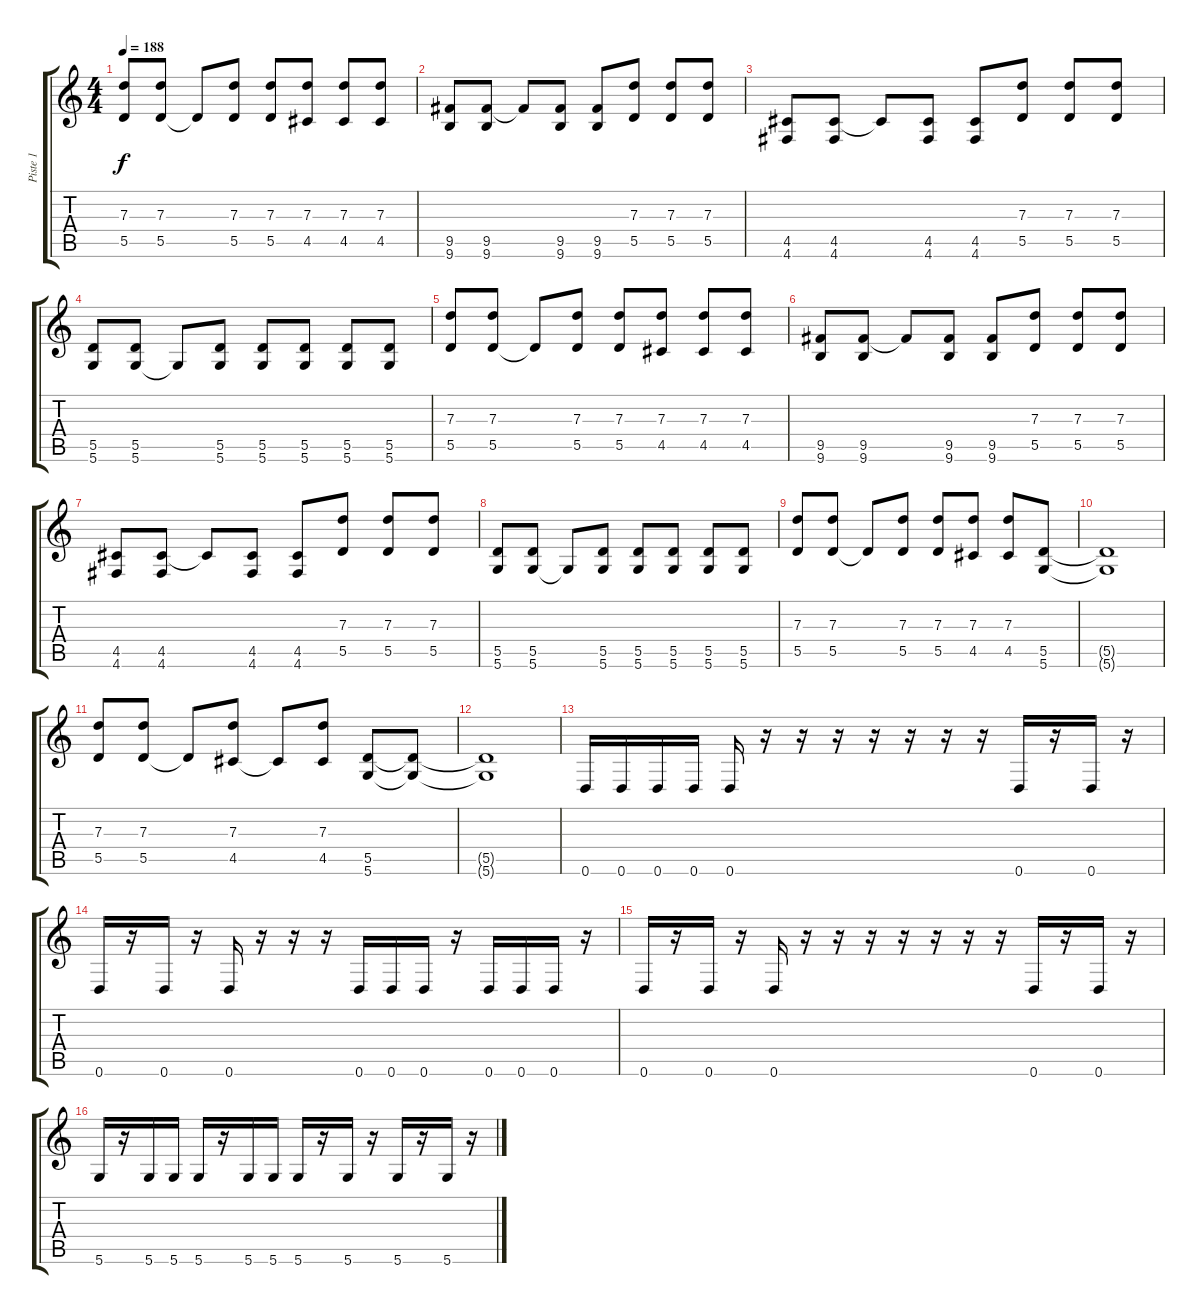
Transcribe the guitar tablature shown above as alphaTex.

\track ("Piste 1" "Piste 1") {instrument distortionguitar}
\staff {score tabs}
\tuning (E4 B3 G3 D3 A2 D2) {hide}
\ts (4 4)
\tempo 188
\clef g2
\ks c
(7.3 5.5).8{dy f} (7.3 5.5).8 5.5{t}.8 (7.3 5.5).8 (7.3 5.5).8 (7.3 4.5).8 (7.3 4.5).8 (7.3 4.5).8 |
(9.5 9.6).8 (9.5 9.6).8 9.5{t}.8 (9.5 9.6).8 (9.5 9.6).8 (7.3 5.5).8 (7.3 5.5).8 (7.3 5.5).8 |
(4.5 4.6).8 (4.5 4.6).8 4.5{t}.8 (4.5 4.6).8 (4.5 4.6).8 (7.3 5.5).8 (7.3 5.5).8 (7.3 5.5).8 |
(5.5 5.6).8 (5.5 5.6).8 5.6{t}.8 (5.5 5.6).8 (5.5 5.6).8 (5.5 5.6).8 (5.5 5.6).8 (5.5 5.6).8 |
(7.3 5.5).8 (7.3 5.5).8 5.5{t}.8 (7.3 5.5).8 (7.3 5.5).8 (7.3 4.5).8 (7.3 4.5).8 (7.3 4.5).8 |
(9.5 9.6).8 (9.5 9.6).8 9.5{t}.8 (9.5 9.6).8 (9.5 9.6).8 (7.3 5.5).8 (7.3 5.5).8 (7.3 5.5).8 |
(4.5 4.6).8 (4.5 4.6).8 4.5{t}.8 (4.5 4.6).8 (4.5 4.6).8 (7.3 5.5).8 (7.3 5.5).8 (7.3 5.5).8 |
(5.5 5.6).8 (5.5 5.6).8 5.6{t}.8 (5.5 5.6).8 (5.5 5.6).8 (5.5 5.6).8 (5.5 5.6).8 (5.5 5.6).8 |
(7.3 5.5).8 (7.3 5.5).8 5.5{t}.8 (7.3 5.5).8 (7.3 5.5).8 (7.3 4.5).8 (7.3 4.5).8 (5.5 5.6).8 |
(5.5{t} 5.6{t}).1 |
(7.3 5.5).8 (7.3 5.5).8 5.5{t}.8 (7.3 4.5).8 4.5{t}.8 (7.3 4.5).8 (5.5 5.6).8 (5.5{t} 5.6{t}).8 |
(5.5{t} 5.6{t}).1 |
0.6.16 0.6.16 0.6.16 0.6.16 0.6.16 r.16 r.16 r.16 r.16 r.16 r.16 r.16 0.6.16 r.16 0.6.16 r.16 |
0.6.16 r.16 0.6.16 r.16 0.6.16 r.16 r.16 r.16 0.6.16 0.6.16 0.6.16 r.16 0.6.16 0.6.16 0.6.16 r.16 |
0.6.16 r.16 0.6.16 r.16 0.6.16 r.16 r.16 r.16 r.16 r.16 r.16 r.16 0.6.16 r.16 0.6.16 r.16 |
5.6.16 r.16 5.6.16 5.6.16 5.6.16 r.16 5.6.16 5.6.16 5.6.16 r.16 5.6.16 r.16 5.6.16 r.16 5.6.16 r.16
